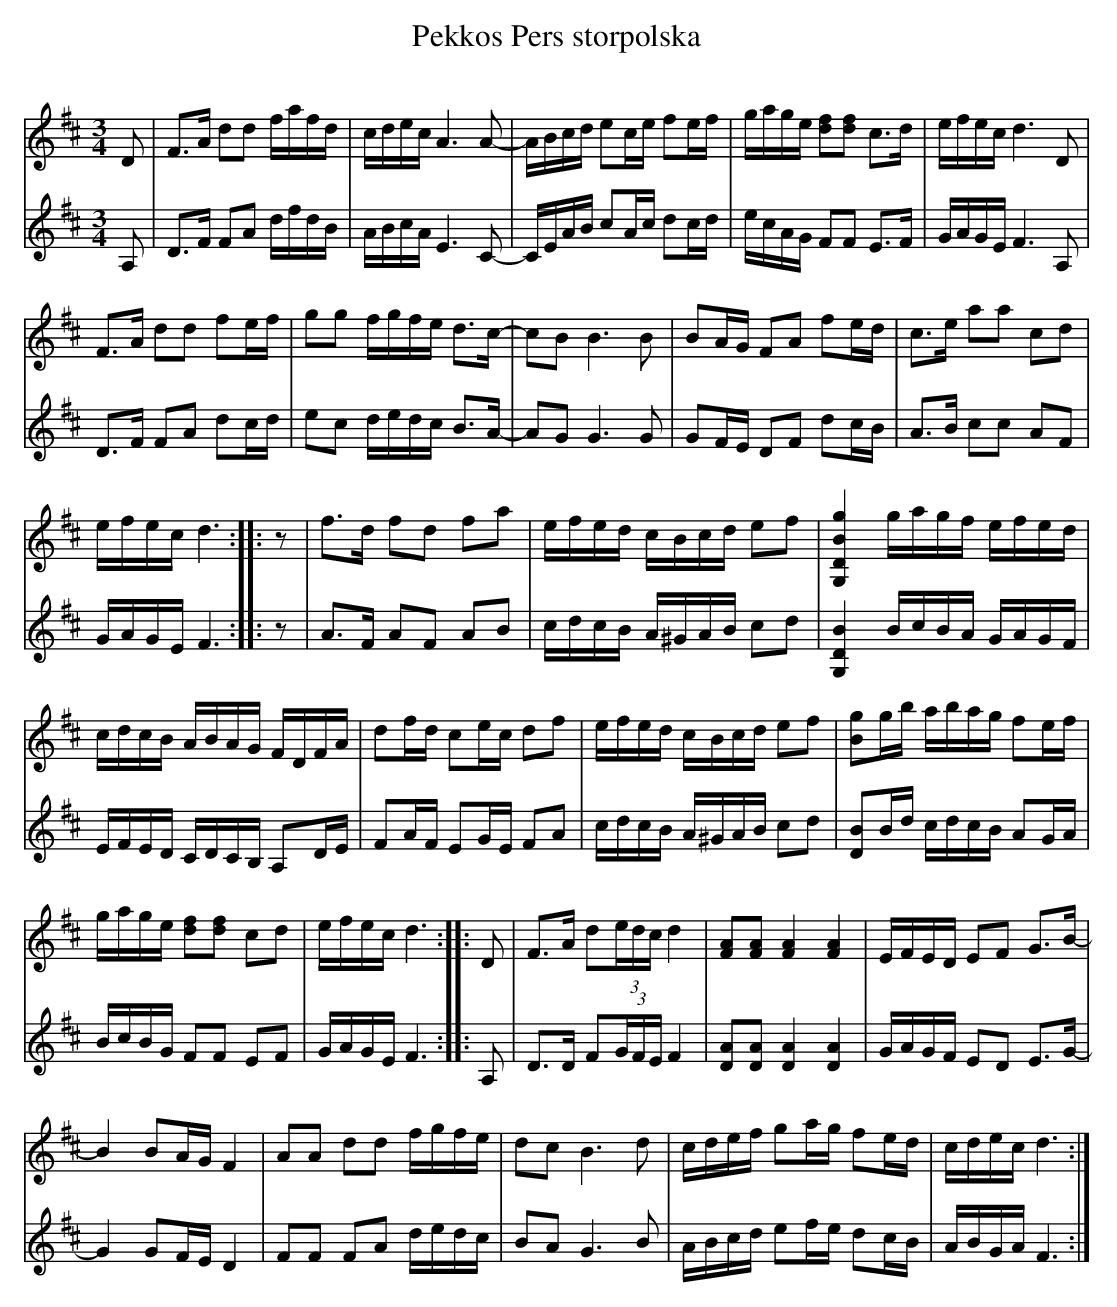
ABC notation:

X:1
T: Pekkos Pers storpolska
Q: 80
M: 3/4
L: 1/8
K: D
V:1
D | F>A dd f/a/f/d/ | c/d/e/c/ A3 A-| A/B/c/d/ ec/e/ fe/f/ | g/a/g/e/ [df][df] c>d | e/f/e/c/ d3  D|
F>A dd fe/f/ | gg f/g/f/e/ d>c- | cB B3 B | BA/G/ FA fe/d/ | c>e aa cd |
e/f/e/c/ d3 :: z | f>d fd fa | e/f/e/d/ c/B/c/d/ ef | [G,2D2B2g2] g/a/g/f/ e/f/e/d/ |
c/d/c/B/ A/B/A/G/ F/D/F/A/ | df/d/ ce/c/ df | e/f/e/d/ c/B/c/d/ ef | [Bg]g/b/ a/b/a/g/ fe/f/ |
g/a/g/e/ [df][df] cd | e/f/e/c/ d3 :: D | F>A d(3e/d/c/ d2 | [FA][FA] [F2A2] [F2A2] | E/F/E/D/ EF G>B- |
B2 BA/G/ F2 | AA dd f/g/f/e/ | dc B3 d | c/d/e/f/ ga/g/ fe/d/ | c/d/e/c/ d3 :|]
V:2
A, | D>F FA d/f/d/B/ | A/B/c/A/ E3 C-| C/E/A/B/ cA/c/ dc/d/ | e/c/A/G/ FF E>F | G/A/G/E/ F3 A, |
D>F FA dc/d/ | ec d/e/d/c/ B>A- | AG G3 G | GF/E/ DF dc/B/ | A>B cc AF |
G/A/G/E/ F3 :: z | A>F AF AB | c/d/c/B/ A/^G/A/B/ cd | [G,2D2B2] B/c/B/A/ G/A/G/F/ |
E/F/E/D/ C/D/C/B,/ A,D/E/ | FA/F/ EG/E/ FA | c/d/c/B/ A/^G/A/B/ cd | [DB]B/d/ c/d/c/B/ AG/A/ |
B/c/B/G/ FF EF | G/A/G/E/ F3 :: A, | D>D F(3G/F/E/ F2 | [DA][DA] [D2A2] [D2A2] | G/A/G/F/ ED E>G- |
G2 GF/E/ D2 | FF FA d/e/d/c/ | BA G3 B | A/B/c/d/ ef/e/ dc/B/ | A/B/G/A/ F3 :|]
